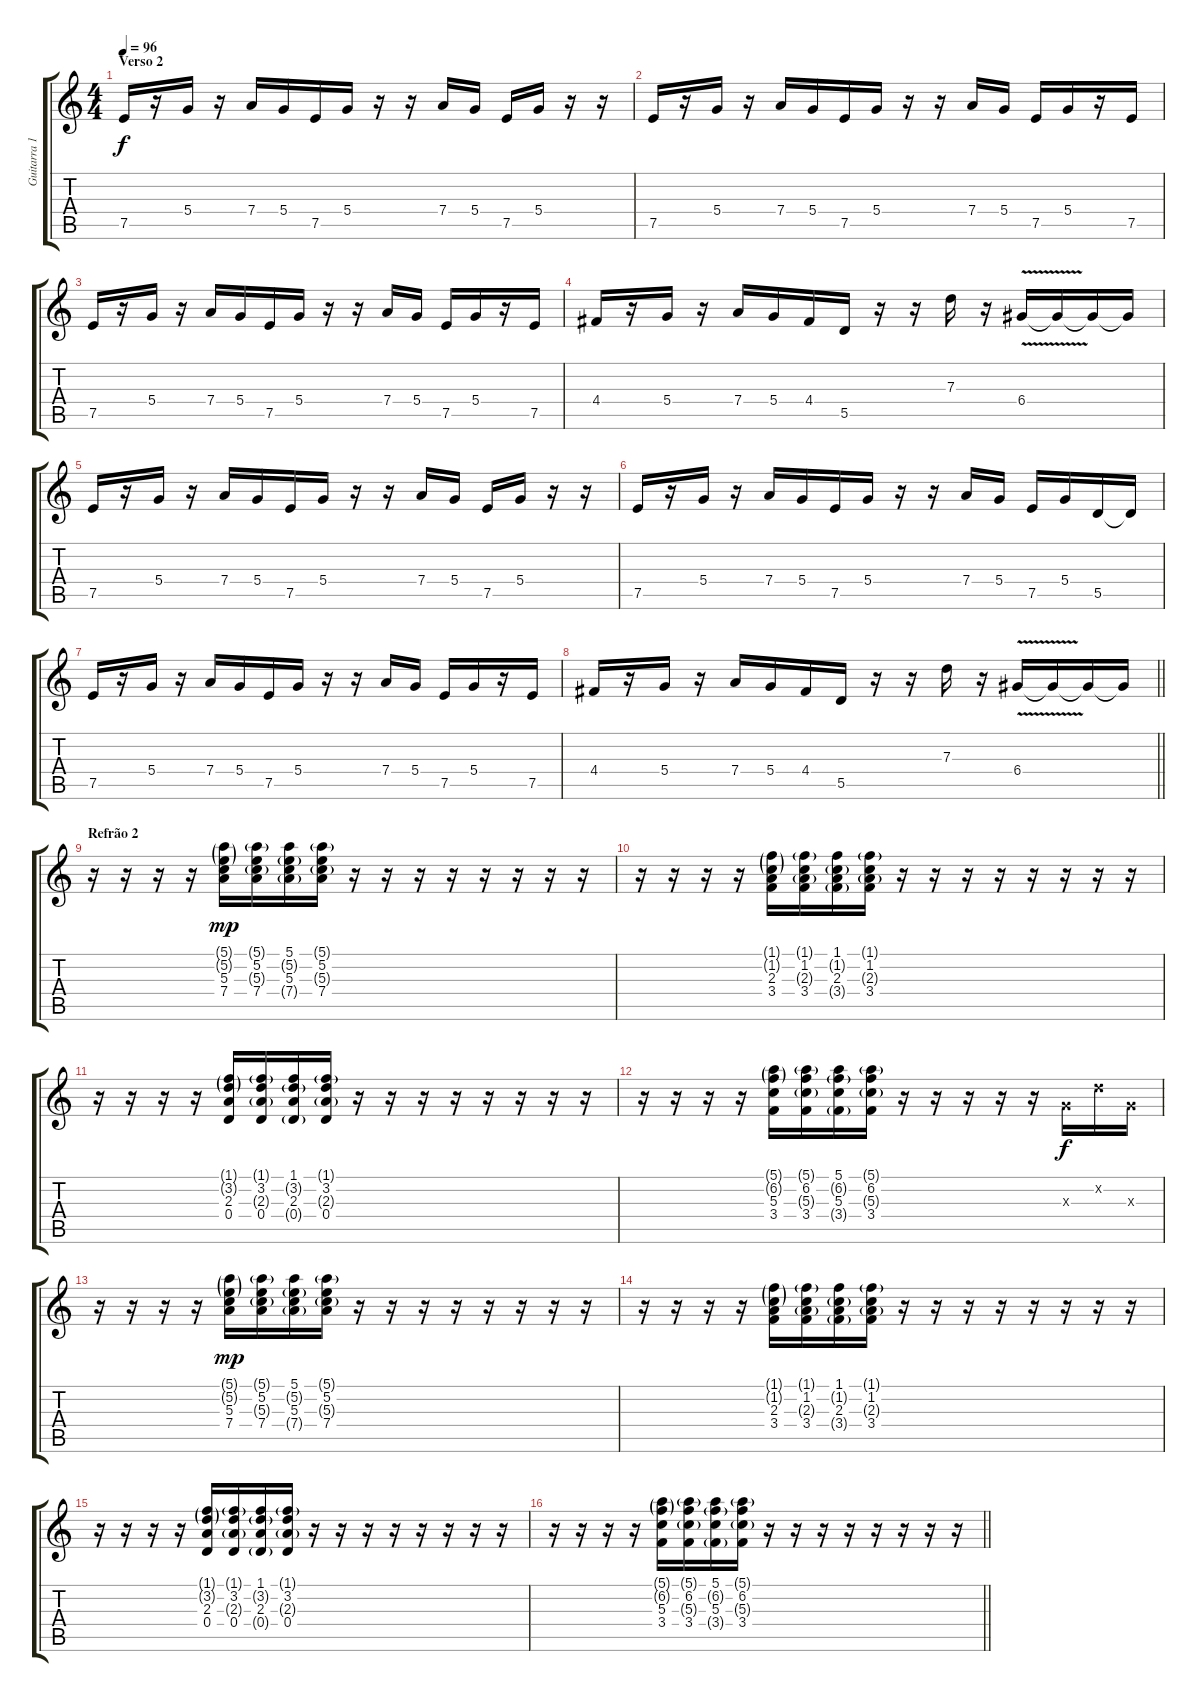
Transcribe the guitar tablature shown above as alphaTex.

\track ("Guitarra 1" "Guitarra 1") {instrument acousticguitarnylon}
\staff {score tabs}
\tuning (E4 B3 G3 D3 A2 E2) {hide}
\ts (4 4)
\section ("" "Verso 2")
\tempo 96
\clef g2
\ks c
7.5.16{dy f} r.16 5.4.16 r.16 7.4.16 5.4.16 7.5.16 5.4.16 r.16 r.16 7.4.16 5.4.16 7.5.16 5.4.16 r.16 r.16 |
7.5.16 r.16 5.4.16 r.16 7.4.16 5.4.16 7.5.16 5.4.16 r.16 r.16 7.4.16 5.4.16 7.5.16 5.4.16 r.16 7.5.16 |
7.5.16 r.16 5.4.16 r.16 7.4.16 5.4.16 7.5.16 5.4.16 r.16 r.16 7.4.16 5.4.16 7.5.16 5.4.16 r.16 7.5.16 |
4.4.16 r.16 5.4.16 r.16 7.4.16 5.4.16 4.4.16 5.5.16 r.16 r.16 7.3.16 r.16 6.4{v}.16 6.4{t}.16 6.4{t}.16 6.4{t}.16 |
7.5.16 r.16 5.4.16 r.16 7.4.16 5.4.16 7.5.16 5.4.16 r.16 r.16 7.4.16 5.4.16 7.5.16 5.4.16 r.16 r.16 |
7.5.16 r.16 5.4.16 r.16 7.4.16 5.4.16 7.5.16 5.4.16 r.16 r.16 7.4.16 5.4.16 7.5.16 5.4.16 5.5.16 5.5{t}.16 |
7.5.16 r.16 5.4.16 r.16 7.4.16 5.4.16 7.5.16 5.4.16 r.16 r.16 7.4.16 5.4.16 7.5.16 5.4.16 r.16 7.5.16 |
\barLineRight lightlight
4.4.16 r.16 5.4.16 r.16 7.4.16 5.4.16 4.4.16 5.5.16 r.16 r.16 7.3.16 r.16 6.4{v}.16 6.4{t}.16 6.4{t}.16 6.4{t}.16 |
\section ("" "Refrão 2")
r.16 r.16 r.16 r.16 (5.1{g} 5.2{g} 5.3 7.4).16{dy mp} (5.1{g} 5.2 5.3{g} 7.4).16 (5.1 5.2{g} 5.3 7.4{g}).16 (5.1{g} 5.2 5.3{g} 7.4).16 r.16 r.16 r.16 r.16 r.16 r.16 r.16 r.16 |
r.16 r.16 r.16 r.16 (1.1{g} 1.2{g} 2.3 3.4).16 (1.1{g} 1.2 2.3{g} 3.4).16 (1.1 1.2{g} 2.3 3.4{g}).16 (1.1{g} 1.2 2.3{g} 3.4).16 r.16 r.16 r.16 r.16 r.16 r.16 r.16 r.16 |
r.16 r.16 r.16 r.16 (1.1{g} 3.2{g} 2.3 0.4).16 (1.1{g} 3.2 2.3{g} 0.4).16 (1.1 3.2{g} 2.3 0.4{g}).16 (1.1{g} 3.2 2.3{g} 0.4).16 r.16 r.16 r.16 r.16 r.16 r.16 r.16 r.16 |
r.16 r.16 r.16 r.16 (5.1{g} 6.2{g} 5.3 3.4).16 (5.1{g} 6.2 5.3{g} 3.4).16 (5.1 6.2{g} 5.3 3.4{g}).16 (5.1{g} 6.2 5.3{g} 3.4).16 r.16 r.16 r.16 r.16 r.16 0.3{x}.16{dy f} 3.2{x}.16 0.3{x}.16 |
r.16 r.16 r.16 r.16 (5.1{g} 5.2{g} 5.3 7.4).16{dy mp} (5.1{g} 5.2 5.3{g} 7.4).16 (5.1 5.2{g} 5.3 7.4{g}).16 (5.1{g} 5.2 5.3{g} 7.4).16 r.16 r.16 r.16 r.16 r.16 r.16 r.16 r.16 |
r.16 r.16 r.16 r.16 (1.1{g} 1.2{g} 2.3 3.4).16 (1.1{g} 1.2 2.3{g} 3.4).16 (1.1 1.2{g} 2.3 3.4{g}).16 (1.1{g} 1.2 2.3{g} 3.4).16 r.16 r.16 r.16 r.16 r.16 r.16 r.16 r.16 |
r.16 r.16 r.16 r.16 (1.1{g} 3.2{g} 2.3 0.4).16 (1.1{g} 3.2 2.3{g} 0.4).16 (1.1 3.2{g} 2.3 0.4{g}).16 (1.1{g} 3.2 2.3{g} 0.4).16 r.16 r.16 r.16 r.16 r.16 r.16 r.16 r.16 |
\barLineRight lightlight
r.16 r.16 r.16 r.16 (5.1{g} 6.2{g} 5.3 3.4).16 (5.1{g} 6.2 5.3{g} 3.4).16 (5.1 6.2{g} 5.3 3.4{g}).16 (5.1{g} 6.2 5.3{g} 3.4).16 r.16 r.16 r.16 r.16 r.16 r.16 r.16 r.16
